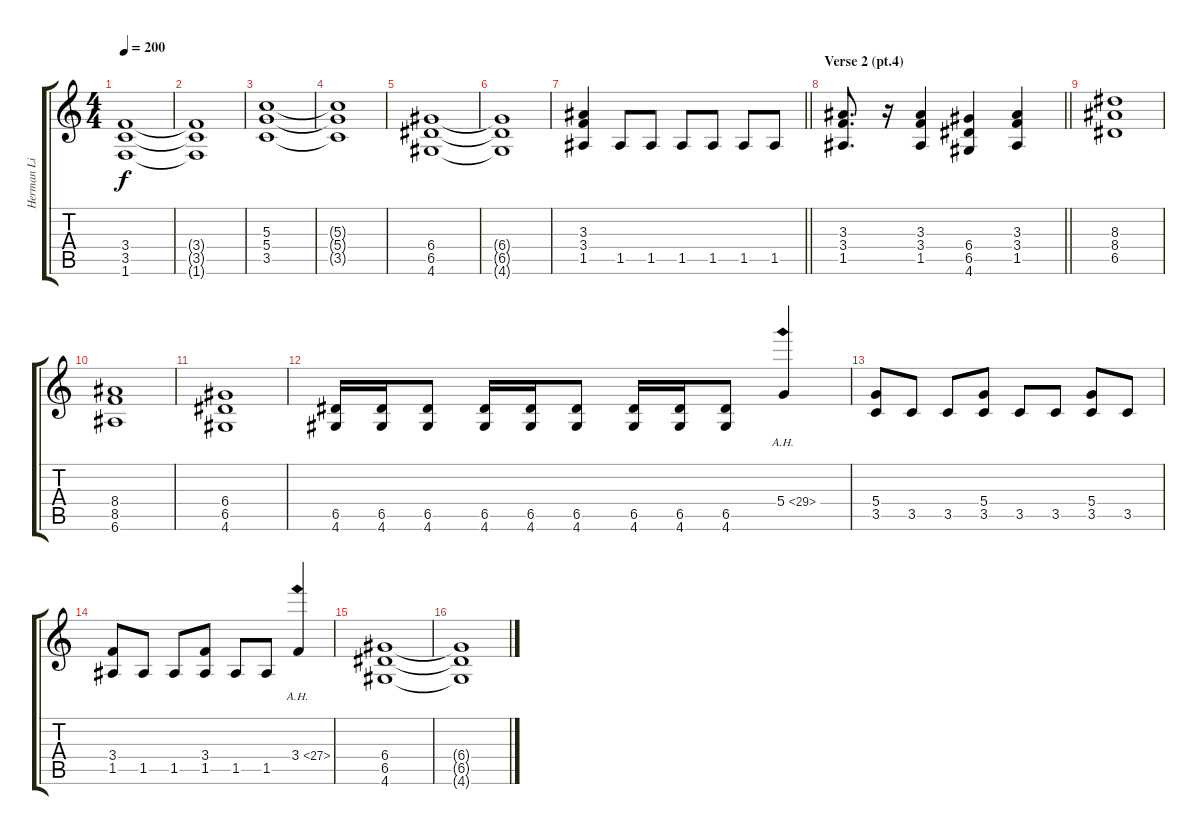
\track ("Herman Li (Rythm Guitar)" "Herman Li ") {instrument overdrivenguitar}
\staff {score tabs}
\tuning (E4 B3 G3 D3 A2 E2) {hide}
\ts (4 4)
\tempo 200
\clef g2
\ks aminor
(3.4 3.5 1.6).1{dy f} |
(3.4{t} 3.5{t} 1.6{t}).1 |
(5.3 5.4 3.5).1 |
(5.3{t} 5.4{t} 3.5{t}).1 |
(6.4 6.5 4.6).1 |
(6.4{t} 6.5{t} 4.6{t}).1 |
\barLineRight lightlight
(3.3 3.4 1.5).4 1.5.8 1.5.8 1.5.8 1.5.8 1.5.8 1.5.8 |
\section ("" "Verse 2 (pt.4)")
\barLineRight lightlight
(3.3 3.4 1.5).8{d} r.16 (3.3 3.4 1.5).4 (6.4 6.5 4.6).4 (3.3 3.4 1.5).4 |
(8.3 8.4 6.5).1 |
(8.4 8.5 6.6).1 |
(6.4 6.5 4.6).1 |
(6.5 4.6).16 (6.5 4.6).16 (6.5 4.6).8 (6.5 4.6).16 (6.5 4.6).16 (6.5 4.6).8 (6.5 4.6).16 (6.5 4.6).16 (6.5 4.6).8 5.4{ah 24}.4 |
(5.4 3.5).8 3.5.8 3.5.8 (5.4 3.5).8 3.5.8 3.5.8 (5.4 3.5).8 3.5.8 |
(3.4 1.5).8 1.5.8 1.5.8 (3.4 1.5).8 1.5.8 1.5.8 3.4{ah 24}.4 |
(6.4 6.5 4.6).1 |
(6.4{t} 6.5{t} 4.6{t}).1
